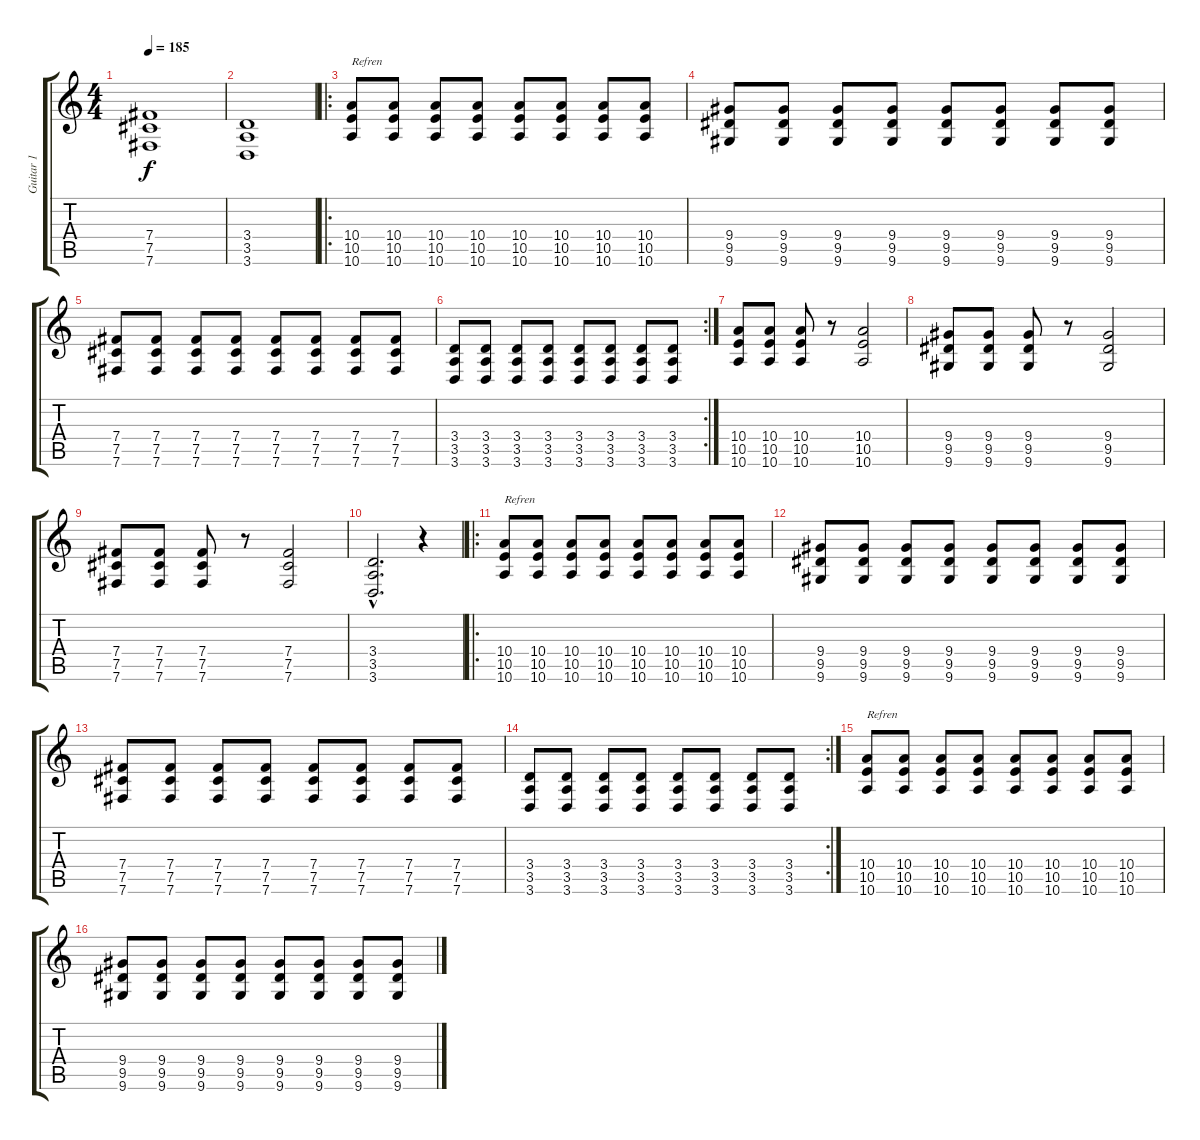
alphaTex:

\track ("Guitar 1" "Guitar 1") {instrument distortionguitar}
\staff {score tabs}
\tuning (Db4 Ab3 E3 B2 Gb2 B1) {hide}
\ts (4 4)
\tempo 185
\clef g2
\ks c
(7.4 7.5 7.6).1{dy f} |
(3.4 3.5 3.6).1 |
\ro
(10.4 10.5 10.6).8{txt "Refren"} (10.4 10.5 10.6).8 (10.4 10.5 10.6).8 (10.4 10.5 10.6).8 (10.4 10.5 10.6).8 (10.4 10.5 10.6).8 (10.4 10.5 10.6).8 (10.4 10.5 10.6).8 |
(9.4 9.5 9.6).8 (9.4 9.5 9.6).8 (9.4 9.5 9.6).8 (9.4 9.5 9.6).8 (9.4 9.5 9.6).8 (9.4 9.5 9.6).8 (9.4 9.5 9.6).8 (9.4 9.5 9.6).8 |
(7.4 7.5 7.6).8 (7.4 7.5 7.6).8 (7.4 7.5 7.6).8 (7.4 7.5 7.6).8 (7.4 7.5 7.6).8 (7.4 7.5 7.6).8 (7.4 7.5 7.6).8 (7.4 7.5 7.6).8 |
\rc 2
(3.4 3.5 3.6).8 (3.4 3.5 3.6).8 (3.4 3.5 3.6).8 (3.4 3.5 3.6).8 (3.4 3.5 3.6).8 (3.4 3.5 3.6).8 (3.4 3.5 3.6).8 (3.4 3.5 3.6).8 |
(10.4 10.5 10.6).8 (10.4 10.5 10.6).8 (10.4 10.5 10.6).8 r.8 (10.4 10.5 10.6).2 |
(9.4 9.5 9.6).8 (9.4 9.5 9.6).8 (9.4 9.5 9.6).8 r.8 (9.4 9.5 9.6).2 |
(7.4 7.5 7.6).8 (7.4 7.5 7.6).8 (7.4 7.5 7.6).8 r.8 (7.4 7.5 7.6).2 |
(3.4{hac} 3.5{hac} 3.6{hac}).2{d} r.4 |
\ro
(10.4 10.5 10.6).8{txt "Refren"} (10.4 10.5 10.6).8 (10.4 10.5 10.6).8 (10.4 10.5 10.6).8 (10.4 10.5 10.6).8 (10.4 10.5 10.6).8 (10.4 10.5 10.6).8 (10.4 10.5 10.6).8 |
(9.4 9.5 9.6).8 (9.4 9.5 9.6).8 (9.4 9.5 9.6).8 (9.4 9.5 9.6).8 (9.4 9.5 9.6).8 (9.4 9.5 9.6).8 (9.4 9.5 9.6).8 (9.4 9.5 9.6).8 |
(7.4 7.5 7.6).8 (7.4 7.5 7.6).8 (7.4 7.5 7.6).8 (7.4 7.5 7.6).8 (7.4 7.5 7.6).8 (7.4 7.5 7.6).8 (7.4 7.5 7.6).8 (7.4 7.5 7.6).8 |
\rc 2
(3.4 3.5 3.6).8 (3.4 3.5 3.6).8 (3.4 3.5 3.6).8 (3.4 3.5 3.6).8 (3.4 3.5 3.6).8 (3.4 3.5 3.6).8 (3.4 3.5 3.6).8 (3.4 3.5 3.6).8 |
(10.4 10.5 10.6).8{txt "Refren"} (10.4 10.5 10.6).8 (10.4 10.5 10.6).8 (10.4 10.5 10.6).8 (10.4 10.5 10.6).8 (10.4 10.5 10.6).8 (10.4 10.5 10.6).8 (10.4 10.5 10.6).8 |
(9.4 9.5 9.6).8 (9.4 9.5 9.6).8 (9.4 9.5 9.6).8 (9.4 9.5 9.6).8 (9.4 9.5 9.6).8 (9.4 9.5 9.6).8 (9.4 9.5 9.6).8 (9.4 9.5 9.6).8
